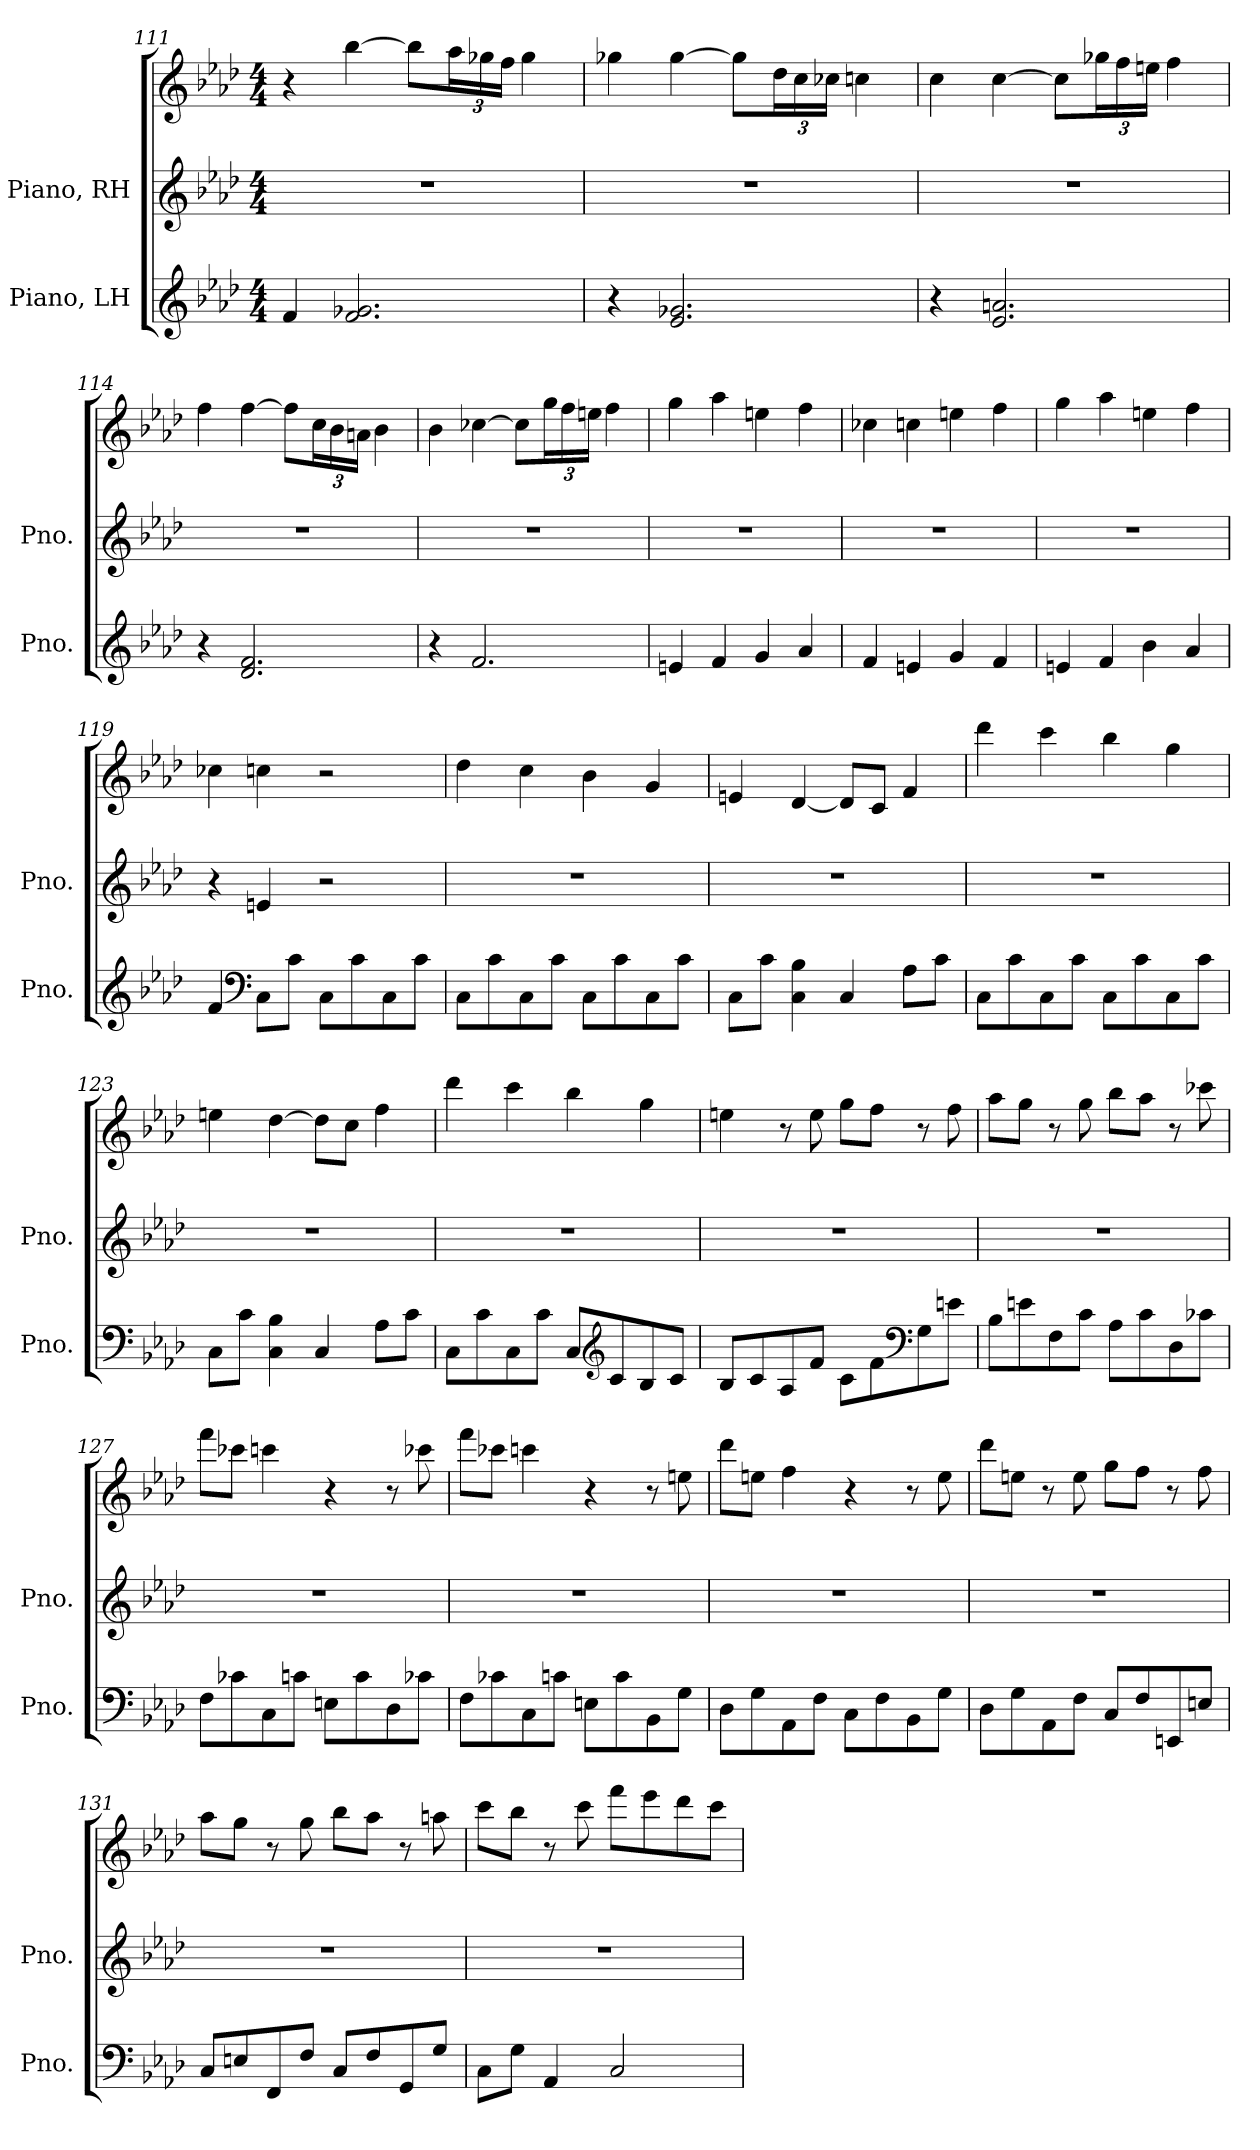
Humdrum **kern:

**kern	**kern	**kern
*part2	*part1	*part1
*staff3	*staff2	*staff1
*I"Piano, LH	*I"Piano, RH	*
*I'Pno.	*I'Pno.	*
*clefG2	*clefG2	*clefG2
*k[b-e-a-d-]	*k[b-e-a-d-]	*k[b-e-a-d-]
*M4/4	*M4/4	*M4/4
=111	=111	=111
4f/	1r	4r
2.f/ 2.g-X/	.	[4bb-\
.	.	8bb-\L]
*	*	*Xbrackettup
.	.	24aa-\L
.	.	24gg-X\
.	.	24ff\JJ
.	.	4gg-\
!!LO:LB:g=z
=112	=112	=112
4r	1r	4gg-X\
2.e-/ 2.g-X/	.	[4gg-\
.	.	8gg-\L]
.	.	24dd-\L
.	.	24cc\
.	.	24cc-X\JJ
.	.	4ccn\
=113	=113	=113
4r	1r	4cc\
2.e-/ 2.an/	.	[4cc\
.	.	8cc\L]
.	.	24gg-X\L
.	.	24ff\
.	.	24een\JJ
.	.	4ff\
=114	=114	=114
4r	1r	4ff\
2.d-/ 2.f/	.	[4ff\
.	.	8ff\L]
.	.	24cc\L
.	.	24b-\
.	.	24an\JJ
.	.	4b-\
=115	=115	=115
4r	1r	4b-\
2.f/	.	[4cc-X\
.	.	8cc-\L]
.	.	24gg\L
.	.	24ff\
.	.	24een\JJ
.	.	4ff\
!!LO:PB:g=z
=116	=116	=116
4en/	1r	4gg\
4f/	.	4aa-\
4g/	.	4een\
4a-/	.	4ff\
=117	=117	=117
4f/	1r	4cc-X\
4en/	.	4ccn\
4g/	.	4een\
4f/	.	4ff\
=118	=118	=118
4en/	1r	4gg\
4f/	.	4aa-\
4b-\	.	4een\
4a-/	.	4ff\
=119	=119	=119
4f/	4r	4cc-X\
*clefF4	*	*
8C\L	4en/	4ccn\
8c\J	.	.
8C\L	2r	2r
8c\	.	.
8C\	.	.
8c\J	.	.
=120	=120	=120
8C\L	1r	4dd-\
8c\	.	.
8C\	.	4cc\
8c\J	.	.
8C\L	.	4b-\
8c\	.	.
8C\	.	4g/
8c\J	.	.
!!LO:LB:g=z
=121	=121	=121
8C\L	1r	4en/
8c\J	.	.
4C\ 4B-\	.	[4d-/
4C/	.	8d-/L]
.	.	8c/J
8A-\L	.	4f/
8c\J	.	.
=122	=122	=122
8C\L	1r	4ddd-\
8c\	.	.
8C\	.	4ccc\
8c\J	.	.
8C\L	.	4bb-\
8c\	.	.
8C\	.	4gg\
8c\J	.	.
=123	=123	=123
8C\L	1r	4een\
8c\J	.	.
4C\ 4B-\	.	[4dd-\
4C/	.	8dd-\L]
.	.	8cc\J
8A-\L	.	4ff\
8c\J	.	.
=124	=124	=124
8C\L	1r	4ddd-\
8c\	.	.
8C\	.	4ccc\
8c\J	.	.
8C/L	.	4bb-\
*clefG2	*	*
8c/	.	.
8B-/	.	4gg\
8c/J	.	.
!!LO:LB:g=z
=125	=125	=125
8B-/L	1r	4een\
8c/	.	.
8A-/	.	8r
8f/J	.	8ee\
8c\L	.	8gg\L
8f\	.	8ff\J
*clefF4	*	*
8G\	.	8r
8en\J	.	8ff\
=126	=126	=126
8B-\L	1r	8aa-\L
8en\	.	8gg\J
8F\	.	8r
8c\J	.	8gg\
8A-\L	.	8bb-\L
8c\	.	8aa-\J
8D-\	.	8r
8c-X\J	.	8ccc-X\
=127	=127	=127
8F\L	1r	8fff\L
8c-X\	.	8ccc-X\J
8C\	.	4cccn\
8cn\J	.	.
8En\L	.	4r
8c\	.	.
8D-\	.	8r
8c-X\J	.	8ccc-X\
!!LO:LB:g=z
=128	=128	=128
8F\L	1r	8fff\L
8c-X\	.	8ccc-X\J
8C\	.	4cccn\
8cn\J	.	.
8En\L	.	4r
8c\	.	.
8BB-\	.	8r
8G\J	.	8een\
=129	=129	=129
8D-\L	1r	8ddd-\L
8G\	.	8een\J
8AA-\	.	4ff\
8F\J	.	.
8C\L	.	4r
8F\	.	.
8BB-\	.	8r
8G\J	.	8ee\
=130	=130	=130
8D-\L	1r	8ddd-\L
8G\	.	8een\J
8AA-\	.	8r
8F\J	.	8ee\
8C/L	.	8gg\L
8F/	.	8ff\J
8EEn/	.	8r
8En/J	.	8ff\
=131	=131	=131
8C/L	1r	8aa-\L
8En/	.	8gg\J
8FF/	.	8r
8F/J	.	8gg\
8C/L	.	8bb-\L
8F/	.	8aa-\J
8GG/	.	8r
8G/J	.	8aan\
!!LO:PB:g=z
=132	=132	=132
8C\L	1r	8ccc\L
8G\J	.	8bb-\J
4AA-/	.	8r
.	.	8ccc\
2C/	.	8fff\L
.	.	8eee-\
.	.	8ddd-\
.	.	8ccc\J
=	=	=
*-	*-	*-
